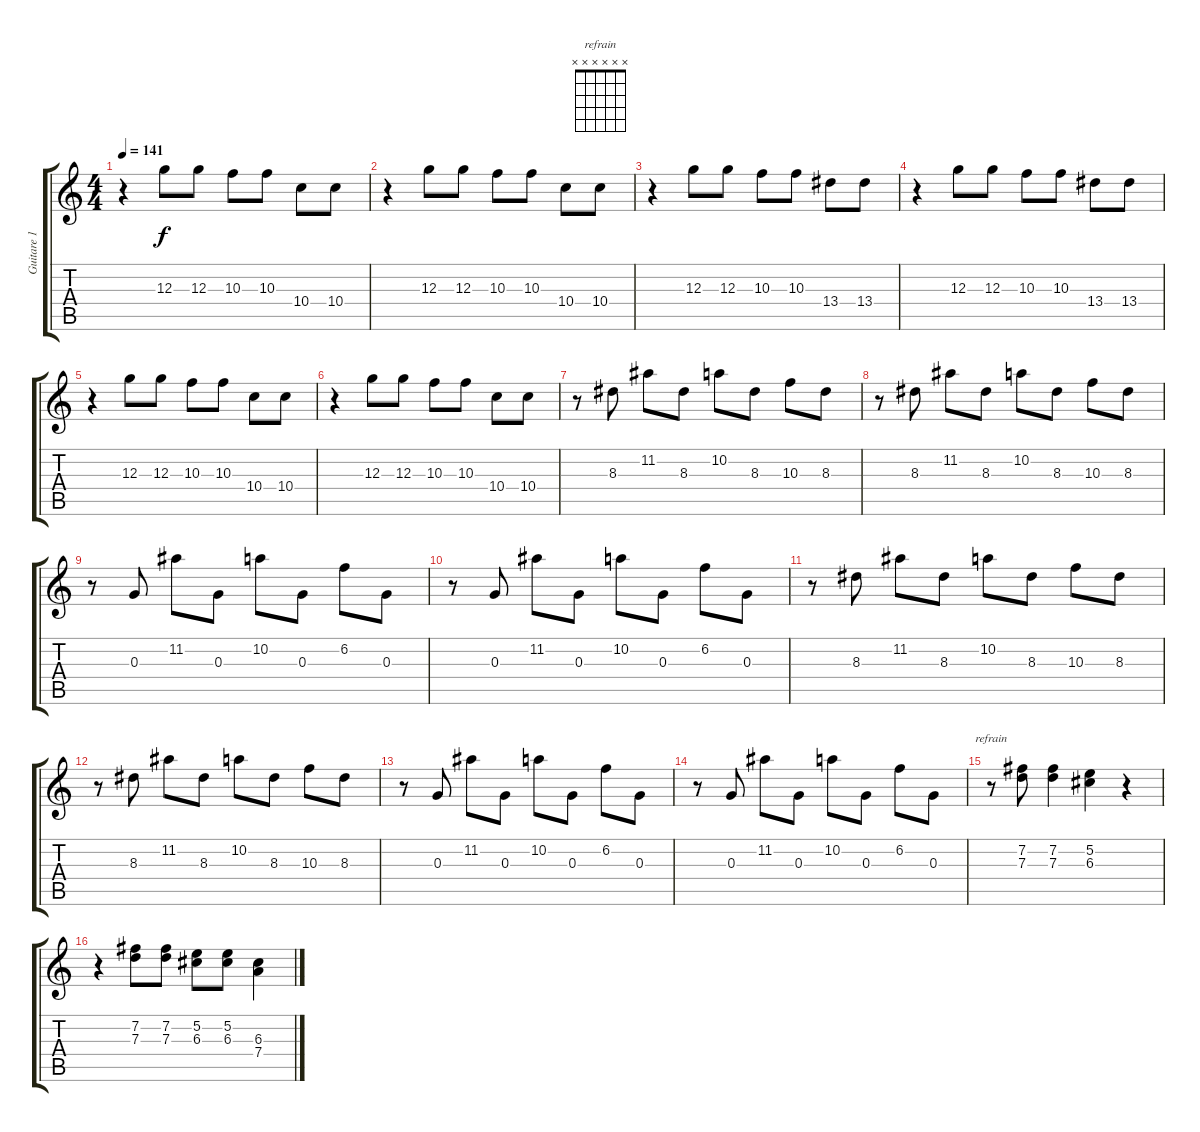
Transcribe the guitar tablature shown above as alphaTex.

\track ("Guitare 1" "Guitare 1") {instrument overdrivenguitar}
\staff {score tabs}
\tuning (E4 B3 G3 D3 A2 E2) {hide}
\chord ("refrain" x x x x x x) {firstfret 0}
\ts (4 4)
\tempo 141
\clef g2
\ks c
r.4{dy f} 12.3.8 12.3.8 10.3.8 10.3.8 10.4.8 10.4.8 |
r.4 12.3.8 12.3.8 10.3.8 10.3.8 10.4.8 10.4.8 |
r.4 12.3.8 12.3.8 10.3.8 10.3.8 13.4.8 13.4.8 |
r.4 12.3.8 12.3.8 10.3.8 10.3.8 13.4.8 13.4.8 |
r.4 12.3.8 12.3.8 10.3.8 10.3.8 10.4.8 10.4.8 |
r.4 12.3.8 12.3.8 10.3.8 10.3.8 10.4.8 10.4.8 |
r.8 8.3.8 11.2.8 8.3.8 10.2.8 8.3.8 10.3.8 8.3.8 |
r.8 8.3.8 11.2.8 8.3.8 10.2.8 8.3.8 10.3.8 8.3.8 |
r.8 0.3.8 11.2.8 0.3.8 10.2.8 0.3.8 6.2.8 0.3.8 |
r.8 0.3.8 11.2.8 0.3.8 10.2.8 0.3.8 6.2.8 0.3.8 |
r.8 8.3.8 11.2.8 8.3.8 10.2.8 8.3.8 10.3.8 8.3.8 |
r.8 8.3.8 11.2.8 8.3.8 10.2.8 8.3.8 10.3.8 8.3.8 |
r.8 0.3.8 11.2.8 0.3.8 10.2.8 0.3.8 6.2.8 0.3.8 |
r.8 0.3.8 11.2.8 0.3.8 10.2.8 0.3.8 6.2.8 0.3.8 |
r.8{ch "refrain"} (7.2 7.3).8 (7.2 7.3).4 (5.2 6.3).4 r.4 |
r.4 (7.2 7.3).8 (7.2 7.3).8 (5.2 6.3).8 (5.2 6.3).8 (6.3 7.4).4
